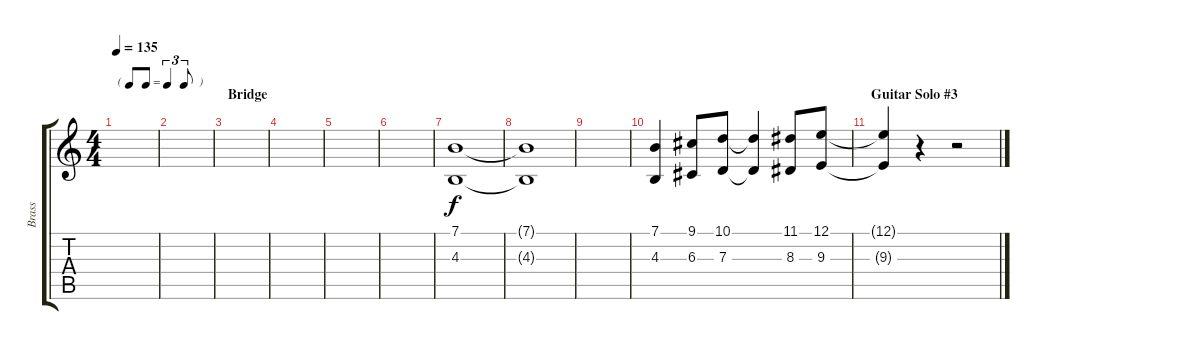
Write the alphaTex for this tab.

\track ("Brass" "Brass") {instrument synthbrass1}
\staff {score tabs}
\tuning (E4 B3 G3 D3 A2 E2) {hide}
\ts (4 4)
\tf triplet8th
\tempo 135
\clef g2
\ks c
|
|
\section ("" "Bridge")
|
|
|
|
(7.1 4.3).1 |
(7.1{t} 4.3{t}).1 |
|
(7.1 4.3).4 (9.1 6.3).8 (10.1 7.3).8 (10.1{t} 7.3{t}).4 (11.1 8.3).8 (12.1 9.3).8 |
\section ("" "Guitar Solo #3")
(12.1{t} 9.3{t}).4 r.4 r.2
